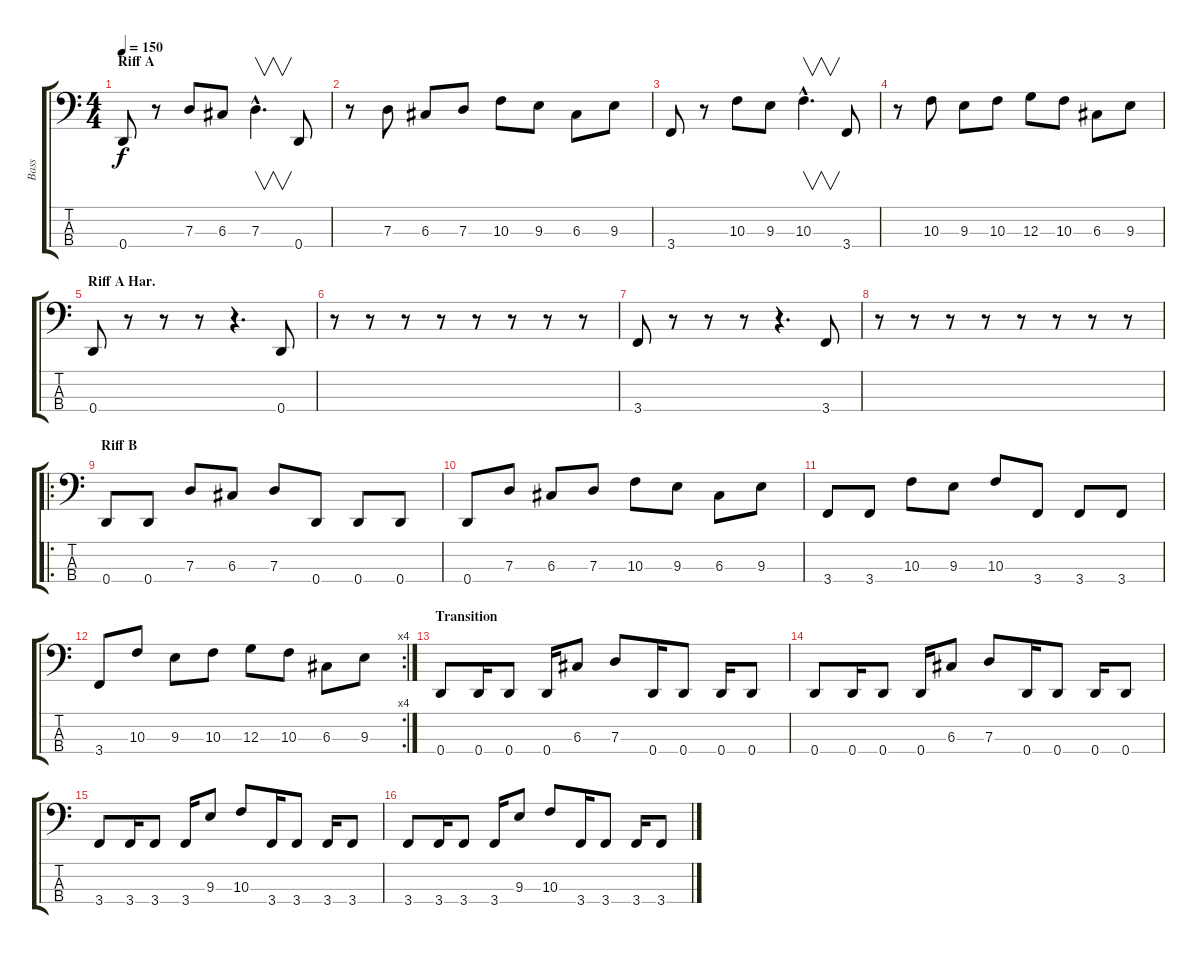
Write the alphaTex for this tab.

\track ("Bass" "Bass") {instrument electricbassfinger}
\staff {score tabs}
\tuning (F2 C2 G1 D1) {hide}
\ts (4 4)
\section ("" "Riff A")
\tempo 150
\clef f4
\ks c
0.4.8{dy f instrument electricbassfinger} r.8 7.3.8 6.3.8 7.3{hac}.4{v d} 0.4.8 |
r.8 7.3.8 6.3.8 7.3.8 10.3.8 9.3.8 6.3.8 9.3.8 |
3.4.8 r.8 10.3.8 9.3.8 10.3{hac}.4{v d} 3.4.8 |
r.8 10.3.8 9.3.8 10.3.8 12.3.8 10.3.8 6.3.8 9.3.8 |
\section ("" "Riff A Har.")
0.4.8 r.8 r.8 r.8 r.4{d} 0.4.8 |
r.8 r.8 r.8 r.8 r.8 r.8 r.8 r.8 |
3.4.8 r.8 r.8 r.8 r.4{d} 3.4.8 |
r.8 r.8 r.8 r.8 r.8 r.8 r.8 r.8 |
\ro
\section ("" "Riff B")
0.4.8 0.4.8 7.3.8 6.3.8 7.3.8 0.4.8 0.4.8 0.4.8 |
0.4.8 7.3.8 6.3.8 7.3.8 10.3.8 9.3.8 6.3.8 9.3.8 |
3.4.8 3.4.8 10.3.8 9.3.8 10.3.8 3.4.8 3.4.8 3.4.8 |
\rc 4
3.4.8 10.3.8 9.3.8 10.3.8 12.3.8 10.3.8 6.3.8 9.3.8 |
\section ("" "Transition")
0.4.8 0.4.16 0.4.8 0.4.16 6.3.8 7.3.8 0.4.16 0.4.8 0.4.16 0.4.8 |
0.4.8 0.4.16 0.4.8 0.4.16 6.3.8 7.3.8 0.4.16 0.4.8 0.4.16 0.4.8 |
3.4.8 3.4.16 3.4.8 3.4.16 9.3.8 10.3.8 3.4.16 3.4.8 3.4.16 3.4.8 |
3.4.8 3.4.16 3.4.8 3.4.16 9.3.8 10.3.8 3.4.16 3.4.8 3.4.16 3.4.8
